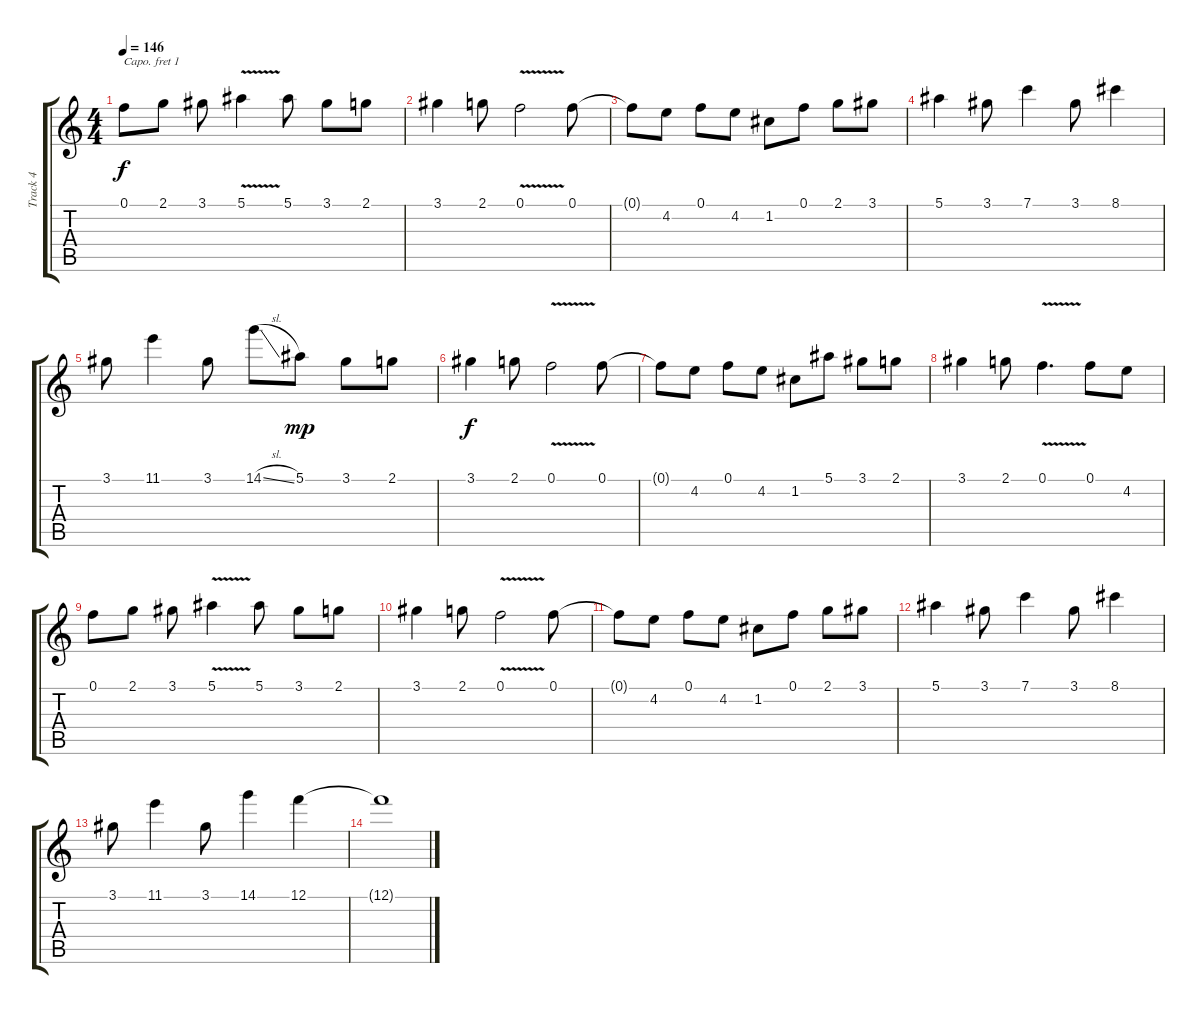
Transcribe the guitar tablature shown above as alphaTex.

\track ("Track 4" "Track 4") {instrument overdrivenguitar}
\staff {score tabs}
\capo 1
\tuning (E4 B3 G3 D3 A2 E2) {hide}
\ts (4 4)
\tempo 146
\clef g2
\ks c
0.1.8{dy f} 2.1.8 3.1.8 5.1{v}.4 5.1.8 3.1.8 2.1.8 |
3.1.4 2.1.8 0.1{v}.2 0.1.8 |
0.1{t}.8 4.2.8 0.1.8 4.2.8 1.2.8 0.1.8 2.1.8 3.1.8 |
5.1.4 3.1.8 7.1.4 3.1.8 8.1.4 |
3.1.8 11.1.4 3.1.8 14.1{sl}.8 5.1.8{dy mp} 3.1.8 2.1.8 |
3.1.4{dy f} 2.1.8 0.1{v}.2 0.1.8 |
0.1{t}.8 4.2.8 0.1.8 4.2.8 1.2.8 5.1.8 3.1.8 2.1.8 |
3.1.4 2.1.8 0.1{v}.4{d} 0.1.8 4.2.8 |
0.1.8 2.1.8 3.1.8 5.1{v}.4 5.1.8 3.1.8 2.1.8 |
3.1.4 2.1.8 0.1{v}.2 0.1.8 |
0.1{t}.8 4.2.8 0.1.8 4.2.8 1.2.8 0.1.8 2.1.8 3.1.8 |
5.1.4 3.1.8 7.1.4 3.1.8 8.1.4 |
3.1.8 11.1.4 3.1.8 14.1.4 12.1.4 |
12.1{t}.1
